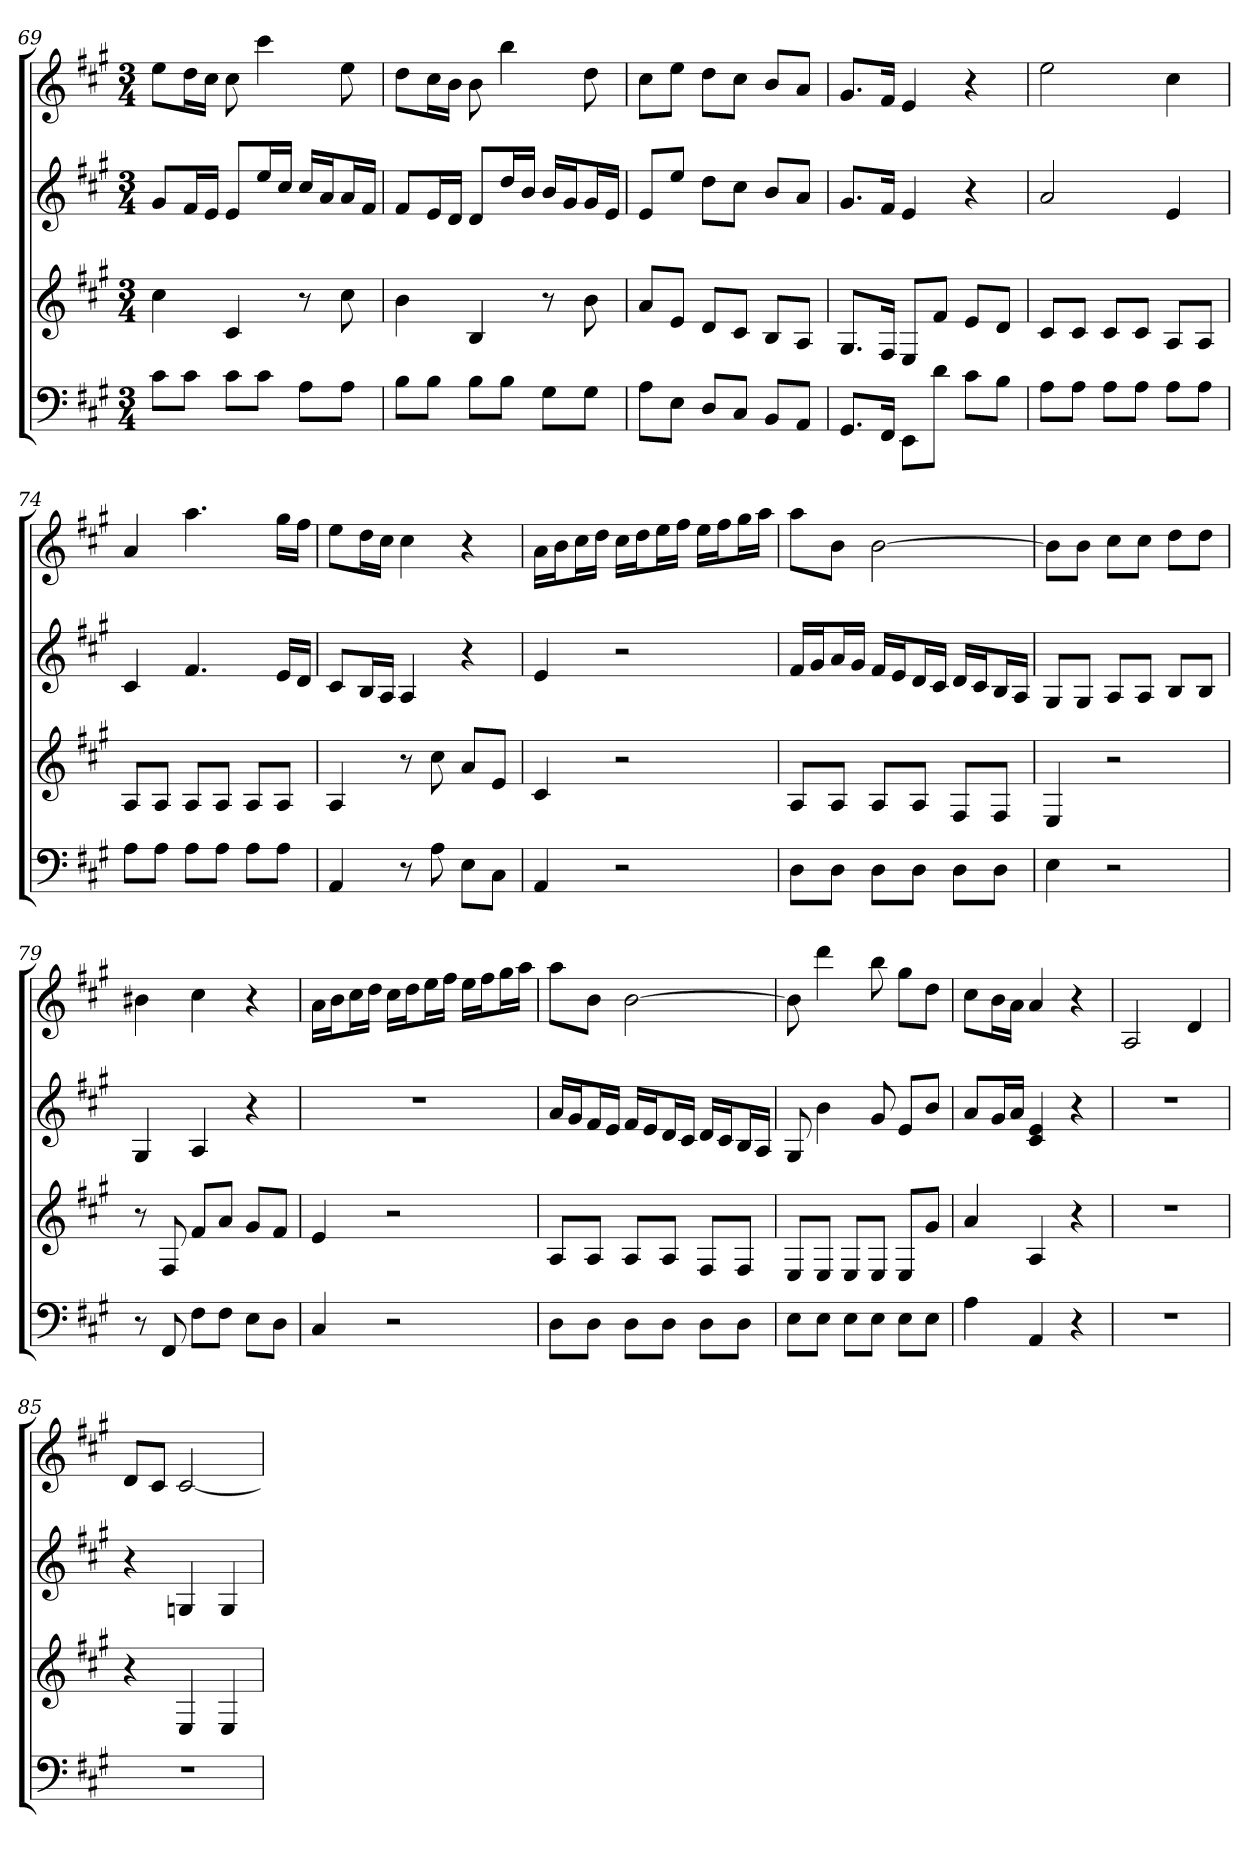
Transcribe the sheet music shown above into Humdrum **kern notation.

**kern	**kern	**kern	**kern
*part4	*part3	*part2	*part1
*staff4	*staff3	*staff2	*staff1
*k[f#c#g#]	*k[f#c#g#]	*k[f#c#g#]	*k[f#c#g#]
*A:	*A:	*A:	*A:
*M3/4	*M3/4	*M3/4	*M3/4
=69	=69	=69	=69
8c#L	4cc#	8g#L	8eeL
8c#J	.	16f#L	16ddL
.	.	16eJJ	16cc#JJ
8c#L	4c#	8eL	8cc#
8c#J	.	16eeL	4ccc#
.	.	16cc#JJ	.
8AL	8r	16cc#LL	.
.	.	16aJ	.
8AJ	8cc#	16aL	8ee
.	.	16f#JJ	.
=70	=70	=70	=70
8BL	4b	8f#L	8ddL
8BJ	.	16eL	16cc#L
.	.	16dJJ	16bJJ
8BL	4B	8dL	8b
8BJ	.	16ddL	4bb
.	.	16bJJ	.
8G#L	8r	16bLL	.
.	.	16g#J	.
8G#J	8b	16g#L	8dd
.	.	16eJJ	.
=71	=71	=71	=71
8AL	8aL	8eL	8cc#L
8EJ	8eJ	8eeJ	8eeJ
8DL	8dL	8ddL	8ddL
8C#J	8c#J	8cc#J	8cc#J
8BBL	8BL	8bL	8bL
8AAJ	8AJ	8aJ	8aJ
=72	=72	=72	=72
8.GG#L	8.G#L	8.g#L	8.g#L
16FF#Jk	16F#Jk	16f#Jk	16f#Jk
8EEL	8EL	4e	4e
8dJ	8f#J	.	.
8c#L	8eL	4r	4r
8BJ	8dJ	.	.
=73	=73	=73	=73
8AL	8c#L	2a	2ee
8AJ	8c#J	.	.
8AL	8c#L	.	.
8AJ	8c#J	.	.
8AL	8AL	4e	4cc#
8AJ	8AJ	.	.
=74	=74	=74	=74
8AL	8AL	4c#	4a
8AJ	8AJ	.	.
8AL	8AL	4.f#	4.aa
8AJ	8AJ	.	.
8AL	8AL	.	.
8AJ	8AJ	16eLL	16gg#LL
.	.	16dJJ	16ff#JJ
=75	=75	=75	=75
4AA	4A	8c#L	8eeL
.	.	16BL	16ddL
.	.	16AJJ	16cc#JJ
8r	8r	4A	4cc#
8A	8cc#	.	.
8EL	8aL	4r	4r
8C#J	8eJ	.	.
=76	=76	=76	=76
4AA	4c#	4e	16aLL
.	.	.	16bJ
.	.	.	16cc#L
.	.	.	16ddJJ
2r	2r	2r	16cc#LL
.	.	.	16ddJ
.	.	.	16eeL
.	.	.	16ff#JJ
.	.	.	16eeLL
.	.	.	16ff#J
.	.	.	16gg#L
.	.	.	16aaJJ
=77	=77	=77	=77
8DL	8AL	16f#LL	8aaL
.	.	16g#J	.
8DJ	8AJ	16aL	8bJ
.	.	16g#JJ	.
8DL	8AL	16f#LL	[2b
.	.	16eJ	.
8DJ	8AJ	16dL	.
.	.	16c#JJ	.
8DL	8F#L	16dLL	.
.	.	16c#J	.
8DJ	8F#J	16BL	.
.	.	16AJJ	.
=78	=78	=78	=78
4E	4E	8G#L	8bL]
.	.	8G#J	8bJ
2r	2r	8AL	8cc#L
.	.	8AJ	8cc#J
.	.	8BL	8ddL
.	.	8BJ	8ddJ
=79	=79	=79	=79
8r	8r	4G#	4b#X
8FF#	8F#	.	.
8F#L	8f#L	4A	4cc#
8F#J	8aJ	.	.
8EL	8g#L	4r	4r
8DJ	8f#J	.	.
=80	=80	=80	=80
4C#	4e	2.r	16aLL
.	.	.	16bJ
.	.	.	16cc#L
.	.	.	16ddJJ
2r	2r	.	16cc#LL
.	.	.	16ddJ
.	.	.	16eeL
.	.	.	16ff#JJ
.	.	.	16eeLL
.	.	.	16ff#J
.	.	.	16gg#L
.	.	.	16aaJJ
=81	=81	=81	=81
8DL	8AL	16aLL	8aaL
.	.	16g#J	.
8DJ	8AJ	16f#L	8bJ
.	.	16eJJ	.
8DL	8AL	16f#LL	[2b
.	.	16eJ	.
8DJ	8AJ	16dL	.
.	.	16c#JJ	.
8DL	8F#L	16dLL	.
.	.	16c#J	.
8DJ	8F#J	16BL	.
.	.	16AJJ	.
=82	=82	=82	=82
8EL	8EL	8G#	8b]
8EJ	8EJ	4b	4ddd
8EL	8EL	.	.
8EJ	8EJ	8g#	8bb
8EL	8EL	8eL	8gg#L
8EJ	8g#J	8bJ	8ddJ
=83	=83	=83	=83
4A	4a	8aL	8cc#L
.	.	16g#L	16bL
.	.	16aJJ	16aJJ
4AA	4A	4c# 4e	4a
4r	4r	4r	4r
=84	=84	=84	=84
2.r	2.r	2.r	2A
.	.	.	4d
=85	=85	=85	=85
2.r	4r	4r	8dL
.	.	.	8c#J
.	4E	4Gn	[2c#
.	4E	4G	.
=	=	=	=
*-	*-	*-	*-
